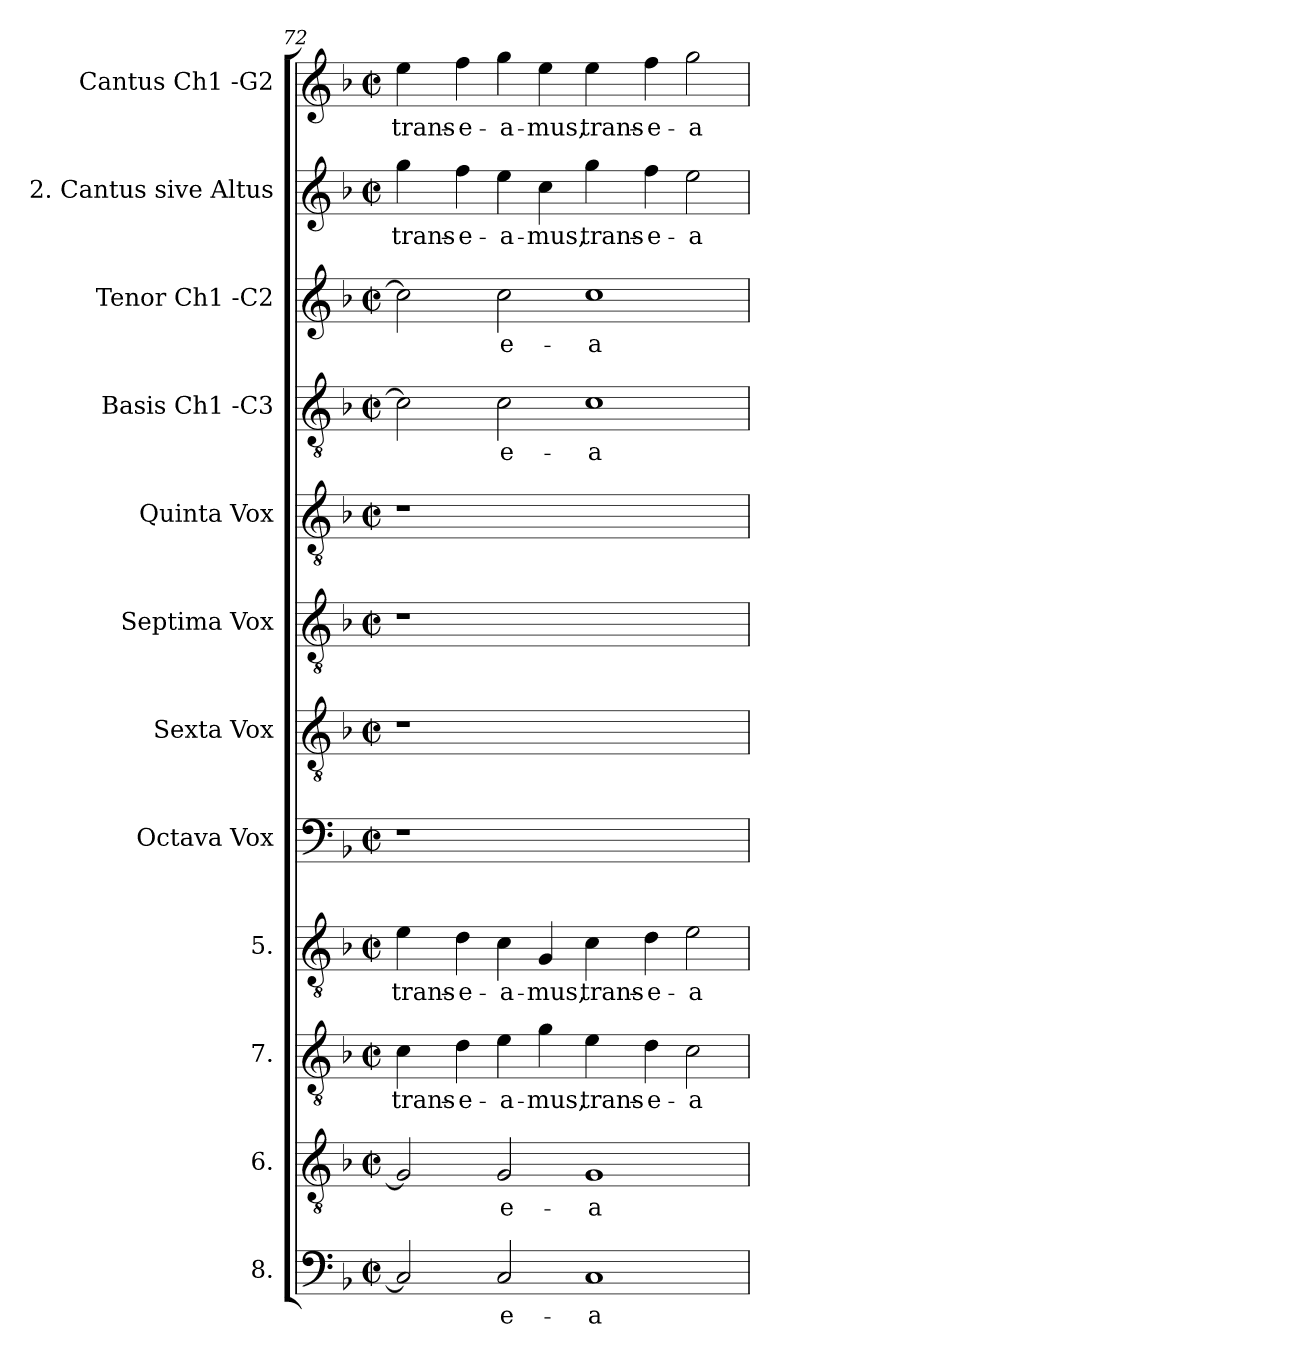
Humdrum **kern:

**kern	**text	**kern	**text	**kern	**text	**kern	**text	**kern	**kern	**kern	**kern	**kern	**text	**kern	**text	**kern	**text	**kern	**text
*part12	*part12	*part11	*part11	*part10	*part10	*part9	*part9	*part8	*part7	*part6	*part5	*part4	*part4	*part3	*part3	*part2	*part2	*part1	*part1
*staff12	*staff12	*staff11	*staff11	*staff10	*staff10	*staff9	*staff9	*staff8	*staff7	*staff6	*staff5	*staff4	*staff4	*staff3	*staff3	*staff2	*staff2	*staff1	*staff1
*I"8.	*	*I"6.	*	*I"7.	*	*I"5.	*	*I"Octava  Vox	*I"Sexta  Vox	*I"Septima  Vox	*I"Quinta  Vox	*I"Basis  Ch1 -C3	*	*I"Tenor  Ch1 -C2	*	*I"2. Cantus sive  Altus	*	*I"Cantus  Ch1 -G2	*
*	*	*	*	*	*	*	*	*	*	*	*	*I'B	*	*I'T	*	*I'A	*	*I'C	*
*clefF4	*	*clefGv2	*	*clefGv2	*	*clefGv2	*	*clefF4	*clefGv2	*clefGv2	*clefGv2	*clefGv2	*	*clefG2	*	*clefG2	*	*clefG2	*
*k[b-]	*	*k[b-]	*	*k[b-]	*	*k[b-]	*	*k[b-]	*k[b-]	*k[b-]	*k[b-]	*k[b-]	*	*k[b-]	*	*k[b-]	*	*k[b-]	*
*F:	*	*F:	*	*F:	*	*F:	*	*F:	*F:	*F:	*F:	*F:	*	*F:	*	*F:	*	*F:	*
*M2/2	*	*M2/2	*	*M2/2	*	*M2/2	*	*M2/2	*M2/2	*M2/2	*M2/2	*M2/2	*	*M2/2	*	*M2/2	*	*M2/2	*
*met(c|)	*	*met(c|)	*	*met(c|)	*	*met(c|)	*	*met(c|)	*met(c|)	*met(c|)	*met(c|)	*met(c|)	*	*met(c|)	*	*met(c|)	*	*met(c|)	*
=72	=72	=72	=72	=72	=72	=72	=72	=72	=72	=72	=72	=72	=72	=72	=72	=72	=72	=72	=72
!	!LO:LY:b:cj	!	!LO:LY:b:cj	!	!LO:LY:b:cj	!	!LO:LY:b:cj	!	!	!	!	!	!LO:LY:b:cj	!	!LO:LY:b:cj	!	!LO:LY:b:cj	!	!LO:LY:b:cj
2C/]	--	2G/]	--	4c\	trans-	4e\	trans-	1r	1r	1r	1r	2c\]	--	2cc\]	--	4gg\	trans-	4ee\	trans-
!	!	!	!	!	!LO:LY:b:cj	!	!LO:LY:b:cj	!	!	!	!	!	!	!	!	!	!LO:LY:b:cj	!	!LO:LY:b:cj
.	.	.	.	4d\	-e-	4d\	-e-	.	.	.	.	.	.	.	.	4ff\	-e-	4ff\	-e-
!	!LO:LY:b:cj	!	!LO:LY:b:cj	!	!LO:LY:b:cj	!	!LO:LY:b:cj	!	!	!	!	!	!LO:LY:b:cj	!	!LO:LY:b:cj	!	!LO:LY:b:cj	!	!LO:LY:b:cj
2C/	-e-	2G/	-e-	4e\	-a-	4c\	-a-	.	.	.	.	2c\	-e-	2cc\	-e-	4ee\	-a-	4gg\	-a-
!	!	!	!	!	!LO:LY:b:cj	!	!LO:LY:b:cj	!	!	!	!	!	!	!	!	!	!LO:LY:b:cj	!	!LO:LY:b:cj
.	.	.	.	4g\	-mus,	4G/	-mus,	.	.	.	.	.	.	.	.	4cc\	-mus,	4ee\	-mus,
!	!LO:LY:b:cj	!	!LO:LY:b:cj	!	!LO:LY:b:cj	!	!LO:LY:b:cj	!	!	!	!	!	!LO:LY:b:cj	!	!LO:LY:b:cj	!	!LO:LY:b:cj	!	!LO:LY:b:cj
1C	-a-	1G	-a-	4e\	trans-	4c\	trans-	1ryy	1ryy	1ryy	1ryy	1c	-a-	1cc	-a-	4gg\	trans-	4ee\	trans-
!	!	!	!	!	!LO:LY:b:cj	!	!LO:LY:b:cj	!	!	!	!	!	!	!	!	!	!LO:LY:b:cj	!	!LO:LY:b:cj
.	.	.	.	4d\	-e-	4d\	-e-	.	.	.	.	.	.	.	.	4ff\	-e-	4ff\	-e-
!	!	!	!	!	!LO:LY:b:cj	!	!LO:LY:b:cj	!	!	!	!	!	!	!	!	!	!LO:LY:b:cj	!	!LO:LY:b:cj
.	.	.	.	2c\	-a-	2e\	-a-	.	.	.	.	.	.	.	.	2ee\	-a-	2gg\	-a-
=	=	=	=	=	=	=	=	=	=	=	=	=	=	=	=	=	=	=	=
*-	*-	*-	*-	*-	*-	*-	*-	*-	*-	*-	*-	*-	*-	*-	*-	*-	*-	*-	*-
